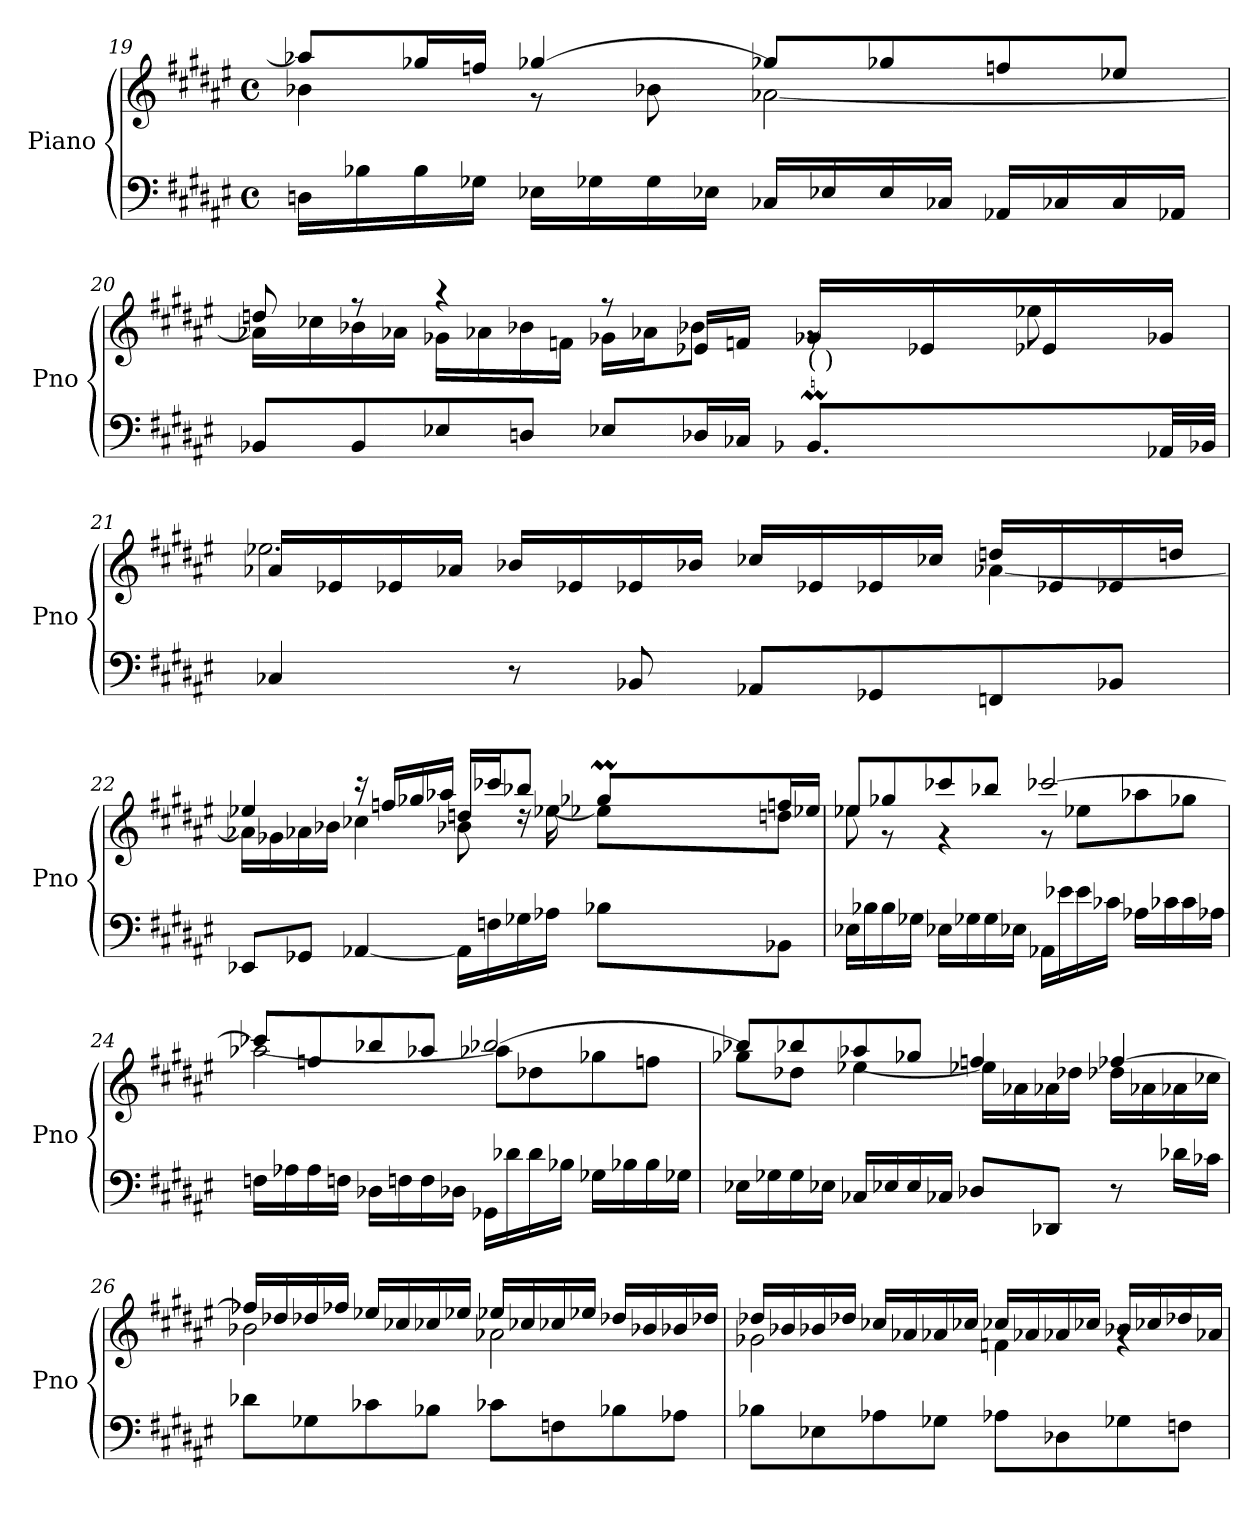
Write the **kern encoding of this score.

**kern	**kern
*part1	*part1
*staff2	*staff1
*I"Piano	*
*I'Pno	*
!!LO:LB:g=z
*clefF4	*clefG2
*k[f#c#g#d#a#e#]	*k[f#c#g#d#a#e#]
*M4/4	*M4/4
*met(c)	*met(c)
=19	=19
*	*^
16Dni\LL	8aa-Xi/L]	4b-Xi\
16B-Xi\	.	.
16B-i\	16gg-Xi/L	.
16G-Xi\JJ	16ffni/JJ	.
16E-Xi\LL	[4gg-Xi/	8r
16G-Xi\	.	.
16G-i\	.	8b-Xi\
16E-Xi\JJ	.	.
16C-Xi/LL	8gg-Xi/L]	[2a-Xi\
16E-Xi/	.	.
16E-i/	8gg-Xi/	.
16C-Xi/JJ	.	.
16AA-Xi/LL	8ffni/	.
16C-Xi/	.	.
16C-i/	8ee-Xi/J	.
16AA-Xi/JJ	.	.
=20	=20	=20
*^	*	*^
8BB-Xi/L	2.ryy	8ddni/	16a-Xi\LL]	2.ryy
.	.	.	16cc-Xi\	.
8BB-i/	.	8r	16b-Xi\	.
.	.	.	16a-Xi\JJ	.
8E-Xi/	.	4r	16g-Xi\LL	.
.	.	.	16a-Xi\	.
8Dni/J	.	.	16b-Xi\	.
.	.	.	16fni\JJ	.
8E-Xi/L	.	8r	16g-Xi\LL	.
.	.	.	16a-Xi\J	.
16D-Xi/L	.	16e-Xi/LL	8b-Xi\J	.
16C-Xi/JJ	.	16fni/JJ	.	.
*	*Xtuplet	*	*	*
!LO:TX:a:t=(   )	!	!	!	!
8.BB-XMi/L	128%3C-Xiyy	16g-Xi/LL	8rg	8.ryy
.	128%3BB-Xiyy	.	.	.
.	128%3C-Xiyy	.	.	.
.	.	16e-Xi/	.	.
.	128%3BB-Xiyy	.	.	.
.	128%3C-Xiyy	.	.	.
.	128%3BB-Xiyy	.	.	.
.	.	16e-Xi/	8ee-Xi\	.
.	128%3C-Xiyy	.	.	.
.	128%3BB-Xiyy	.	.	.
32AA-Xi/LL	16ryy	16g-Xi/JJ	.	16ryy
32BB-Xi/JJJ	.	.	.	.
*v	*v	*	*	*
*	*	*v	*v
!!LO:LB:g=z
=21	=21	=21
4C-Xi/	16a-Xi/LL	2.ee-Xi\
.	16e-Xi/	.
.	16e-Xi/	.
.	16a-Xi/JJ	.
8r	16b-Xi/LL	.
.	16e-Xi/	.
8BB-Xi/	16e-Xi/	.
.	16b-Xi/JJ	.
8AA-Xi/L	16cc-Xi/LL	.
.	16e-Xi/	.
8GG-Xi/	16e-Xi/	.
.	16cc-Xi/JJ	.
8FFni/	16ddni/LL	[4a-Xi\
.	16e-Xi/	.
8BB-Xi/J	16e-Xi/	.
.	16ddni/JJ	.
!!LO:LB:g=z
=22	=22	=22
*^	*	*^
2.ryy	8EE-Xi/L	4ee-Xi/	16a-Xi\LL]	2.ryy
.	.	.	16g-Xi\	.
.	8GG-Xi/J	.	16a-Xi\	.
.	.	.	16b-Xi\JJ	.
.	[4AA-Xi/	16r	4cc-Xi\	.
.	.	16ffni/LL	.	.
.	.	16gg-Xi/	.	.
.	.	16aa-Xi/JJ	.	.
.	16AA-i\LL]	16ddni/LL	8b-Xi\	.
.	16Fni\	16ccc-Xi/J	.	.
.	16G-Xi\	8bb-Xi/J	16rdd	.
.	16A-Xi\JJ	.	[16ee-Xi\	.
*	*	*	*	*Xtuplet
8ryy	8B-Xi\L	8gg-XMi/L	8ee-Xi\L]	48aa-Xiyy
.	.	.	.	48gg-Xiyy
.	.	.	.	48aa-Xiyy
.	.	.	.	48gg-Xiyy
.	.	.	.	48aa-Xiyy
.	.	.	.	48gg-Xiyy
8ryy	8BB-Xi\J	16ffni/L	8ddni\J	8ryy
.	.	16ee-Xi/JJ	.	.
*v	*v	*	*	*
*	*	*v	*v
=23	=23	=23
16E-Xi\LL	8ee-Xi/L	8ee-Xi\
16B-Xi\	.	.
16B-i\	8gg-Xi/	8r
16G-Xi\JJ	.	.
16E-Xi\LL	8ccc-Xi/	4r
16G-Xi\	.	.
16G-i\	8bb-Xi/J	.
16E-Xi\JJ	.	.
16AA-Xi/LL	[2ccc-Xi/	8r
16e-Xi\	.	.
16e-i\	.	8ee-Xi\L
16c-Xi\JJ	.	.
16A-Xi\LL	.	8aa-Xi\
16c-Xi\	.	.
16c-i\	.	8gg-Xi\J
16A-Xi\JJ	.	.
!!LO:LB:g=z	!!
=24	=24	=24
16Fni\LL	8ccc-Xi/L]	[2aa-Xi\
16A-Xi\	.	.
16A-i\	8ffni/	.
16Fni\JJ	.	.
16D-Xi\LL	8bb-Xi/	.
16Fni\	.	.
16Fi\	8aa-Xi/J	.
16D-Xi\JJ	.	.
16GG-Xi/LL	[2bb-Xi/	8aa-Xi\L]
16d-Xi\	.	.
16d-i\	.	8dd-Xi\
16B-Xi\JJ	.	.
16G-Xi\LL	.	8gg-Xi\
16B-Xi\	.	.
16B-i\	.	8ffni\J
16G-Xi\JJ	.	.
!!LO:LB:g=z	!!
=25	=25	=25
16E-Xi\LL	8bb-Xi/L]	8gg-Xi\L
16G-Xi\	.	.
16G-i\	8bb-Xi/	8dd-Xi\J
16E-Xi\JJ	.	.
16C-Xi/LL	8aa-Xi/	[4ee-Xi\
16E-Xi/	.	.
16E-i/	8gg-Xi/J	.
16C-Xi/JJ	.	.
8D-Xi/L	4ffni/	16ee-Xi\LL]
.	.	16a-Xi\
8DD-Xi/J	.	16a-Xi\
.	.	16dd-Xi\JJ
8r	[4ff-Xi/	16dd-Xi\LL
.	.	16a-Xi\
16d-Xi\LL	.	16a-Xi\
16c-Xi\JJ	.	16cc-Xi\JJ
=26	=26	=26
8d-Xi\L	16ff-Xi/LL]	2b-Xi\
.	16dd-Xi/	.
8G-Xi\	16dd-Xi/	.
.	16ff-Xi/JJ	.
8c-Xi\	16ee-Xi/LL	.
.	16cc-Xi/	.
8B-Xi\J	16cc-Xi/	.
.	16ee-Xi/JJ	.
8c-Xi\L	16ee-Xi/LL	2a-Xi\
.	16cc-Xi/	.
8Fni\	16cc-Xi/	.
.	16ee-Xi/JJ	.
8B-Xi\	16dd-Xi/LL	.
.	16b-Xi/	.
8A-Xi\J	16b-Xi/	.
.	16dd-Xi/JJ	.
=27	=27	=27
8B-Xi\L	16dd-Xi/LL	2g-Xi\
.	16b-Xi/	.
8E-Xi\	16b-Xi/	.
.	16dd-Xi/JJ	.
8A-Xi\	16cc-Xi/LL	.
.	16a-Xi/	.
8G-Xi\J	16a-Xi/	.
.	16cc-Xi/JJ	.
8A-Xi\L	16cc-Xi/LL	4fni\
.	16a-Xi/	.
8D-Xi\	16a-Xi/	.
.	16cc-Xi/JJ	.
8G-Xi\	16b-Xi/LL	4rg
.	16cc-Xi/	.
8Fni\J	16dd-Xi/	.
.	16a-Xi/JJ	.
*	*v	*v
=	=
*-	*-
